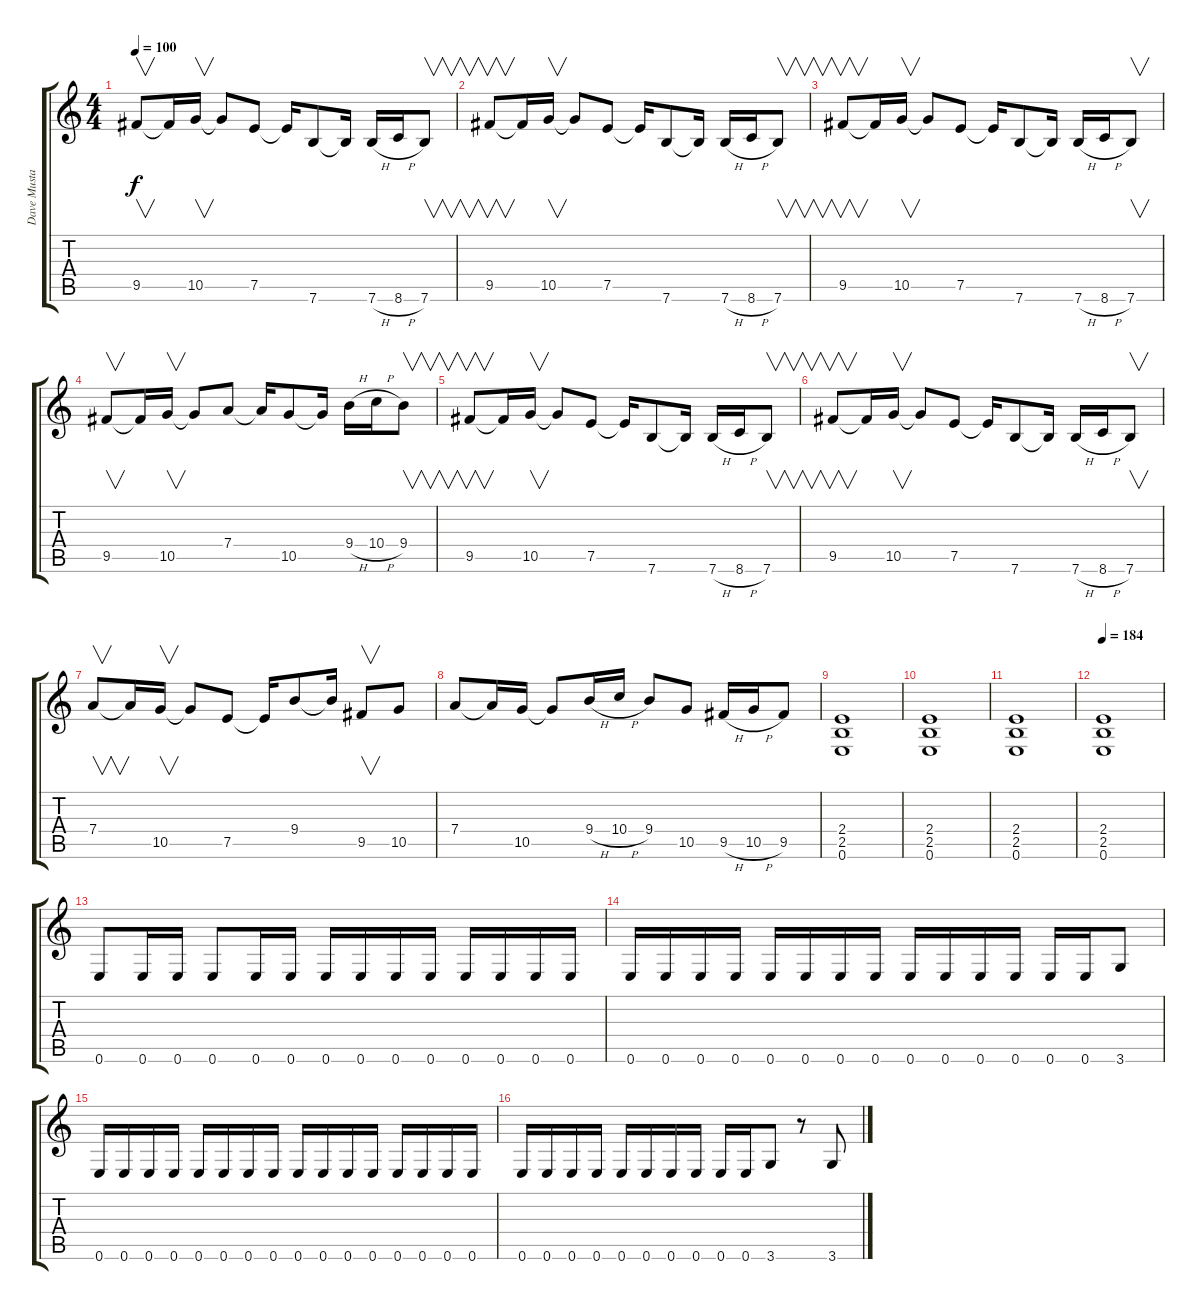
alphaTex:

\track ("Dave Mustaine" "Dave Musta") {instrument distortionguitar}
\staff {score tabs}
\tuning (E4 B3 G3 D3 A2 E2) {hide}
\ts (4 4)
\tempo 100
\clef g2
\ks c
9.5.8{v dy f} 9.5{t}.16 10.5.16{v} 10.5{t}.8 7.5.8 7.5{t}.16 7.6.8 7.6{t}.16 7.6{h}.16 8.6{h}.16 7.6.8{v} |
9.5.8{v} 9.5{t}.16 10.5.16{v} 10.5{t}.8 7.5.8 7.5{t}.16 7.6.8 7.6{t}.16 7.6{h}.16 8.6{h}.16 7.6.8{v} |
9.5.8{v} 9.5{t}.16 10.5.16{v} 10.5{t}.8 7.5.8 7.5{t}.16 7.6.8 7.6{t}.16 7.6{h}.16 8.6{h}.16 7.6.8{v} |
9.5.8{v} 9.5{t}.16 10.5.16{v} 10.5{t}.8 7.4.8 7.4{t}.16 10.5.8 10.5{t}.16 9.4{h}.16 10.4{h}.16 9.4.8{v} |
9.5.8{v} 9.5{t}.16 10.5.16{v} 10.5{t}.8 7.5.8 7.5{t}.16 7.6.8 7.6{t}.16 7.6{h}.16 8.6{h}.16 7.6.8{v} |
9.5.8{v} 9.5{t}.16 10.5.16{v} 10.5{t}.8 7.5.8 7.5{t}.16 7.6.8 7.6{t}.16 7.6{h}.16 8.6{h}.16 7.6.8{v} |
7.4.8{v} 7.4{t}.16 10.5.16{v} 10.5{t}.8 7.5.8 7.5{t}.16 9.4.8 9.4{t}.16 9.5.8{v} 10.5.8 |
7.4.8 7.4{t}.16 10.5.16 10.5{t}.8 9.4{h}.16 10.4{h}.16 9.4.8 10.5.8 9.5{h}.16 10.5{h}.16 9.5.8 |
(2.4 2.5 0.6).1 |
(2.4 2.5 0.6).1 |
(2.4 2.5 0.6).1 |
\tempo 184
(2.4 2.5 0.6).1 |
0.6.8 0.6.16 0.6.16 0.6.8 0.6.16 0.6.16 0.6.16 0.6.16 0.6.16 0.6.16 0.6.16 0.6.16 0.6.16 0.6.16 |
0.6.16 0.6.16 0.6.16 0.6.16 0.6.16 0.6.16 0.6.16 0.6.16 0.6.16 0.6.16 0.6.16 0.6.16 0.6.16 0.6.16 3.6.8 |
0.6.16 0.6.16 0.6.16 0.6.16 0.6.16 0.6.16 0.6.16 0.6.16 0.6.16 0.6.16 0.6.16 0.6.16 0.6.16 0.6.16 0.6.16 0.6.16 |
0.6.16 0.6.16 0.6.16 0.6.16 0.6.16 0.6.16 0.6.16 0.6.16 0.6.16 0.6.16 3.6.8 r.8 3.6.8
